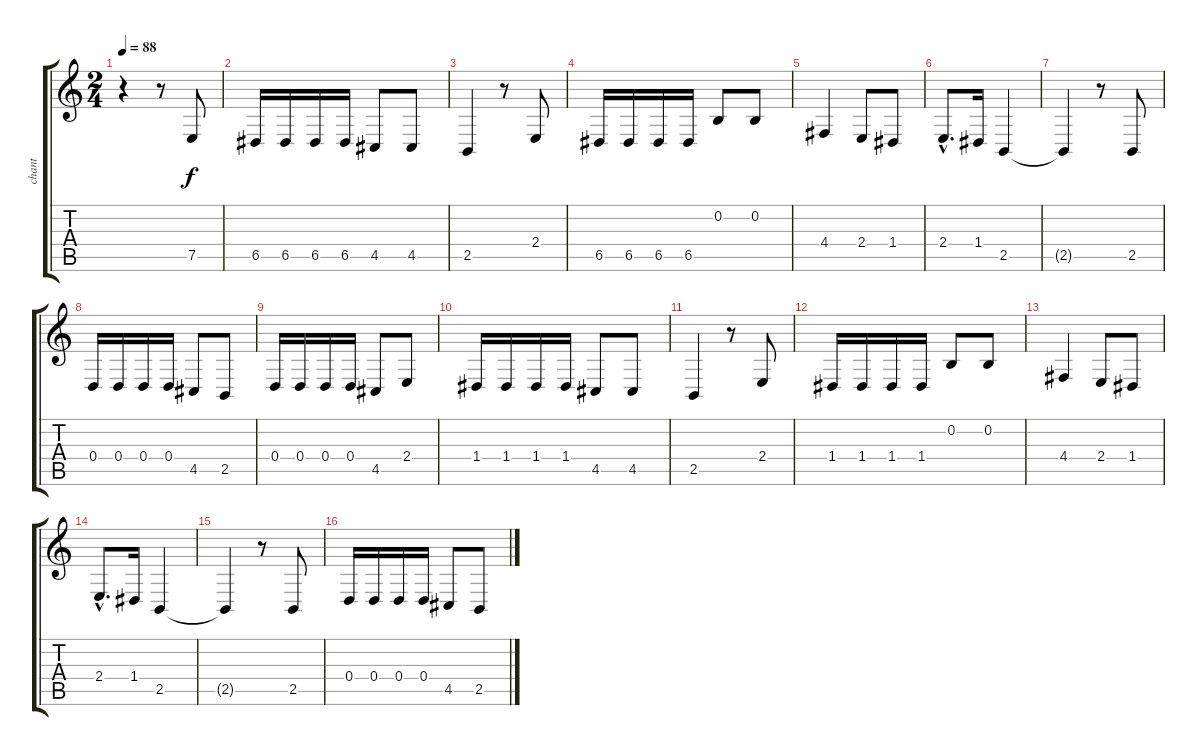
\track ("chant" "chant") {instrument acousticgrandpiano}
\staff {score tabs}
\tuning (E4 B3 G3 D3 A2 E2) {hide}
\ts (2 4)
\tempo 88
\clef g2
\ks c
r.4{dy f instrument acousticgrandpiano} r.8 7.5.8 |
6.5.16 6.5.16 6.5.16 6.5.16 4.5.8 4.5.8 |
2.5.4 r.8 2.4.8 |
6.5.16 6.5.16 6.5.16 6.5.16 0.2.8 0.2.8 |
4.4.4 2.4.8 1.4.8 |
2.4{hac}.8{d} 1.4.16 2.5.4 |
2.5{t}.4 r.8 2.5.8 |
0.4.16 0.4.16 0.4.16 0.4.16 4.5.8 2.5.8 |
0.4.16 0.4.16 0.4.16 0.4.16 4.5.8 2.4.8 |
1.4.16 1.4.16 1.4.16 1.4.16 4.5.8 4.5.8 |
2.5.4 r.8 2.4.8 |
1.4.16 1.4.16 1.4.16 1.4.16 0.2.8 0.2.8 |
4.4.4 2.4.8 1.4.8 |
2.4{hac}.8{d} 1.4.16 2.5.4 |
2.5{t}.4 r.8 2.5.8 |
0.4.16 0.4.16 0.4.16 0.4.16 4.5.8 2.5.8
